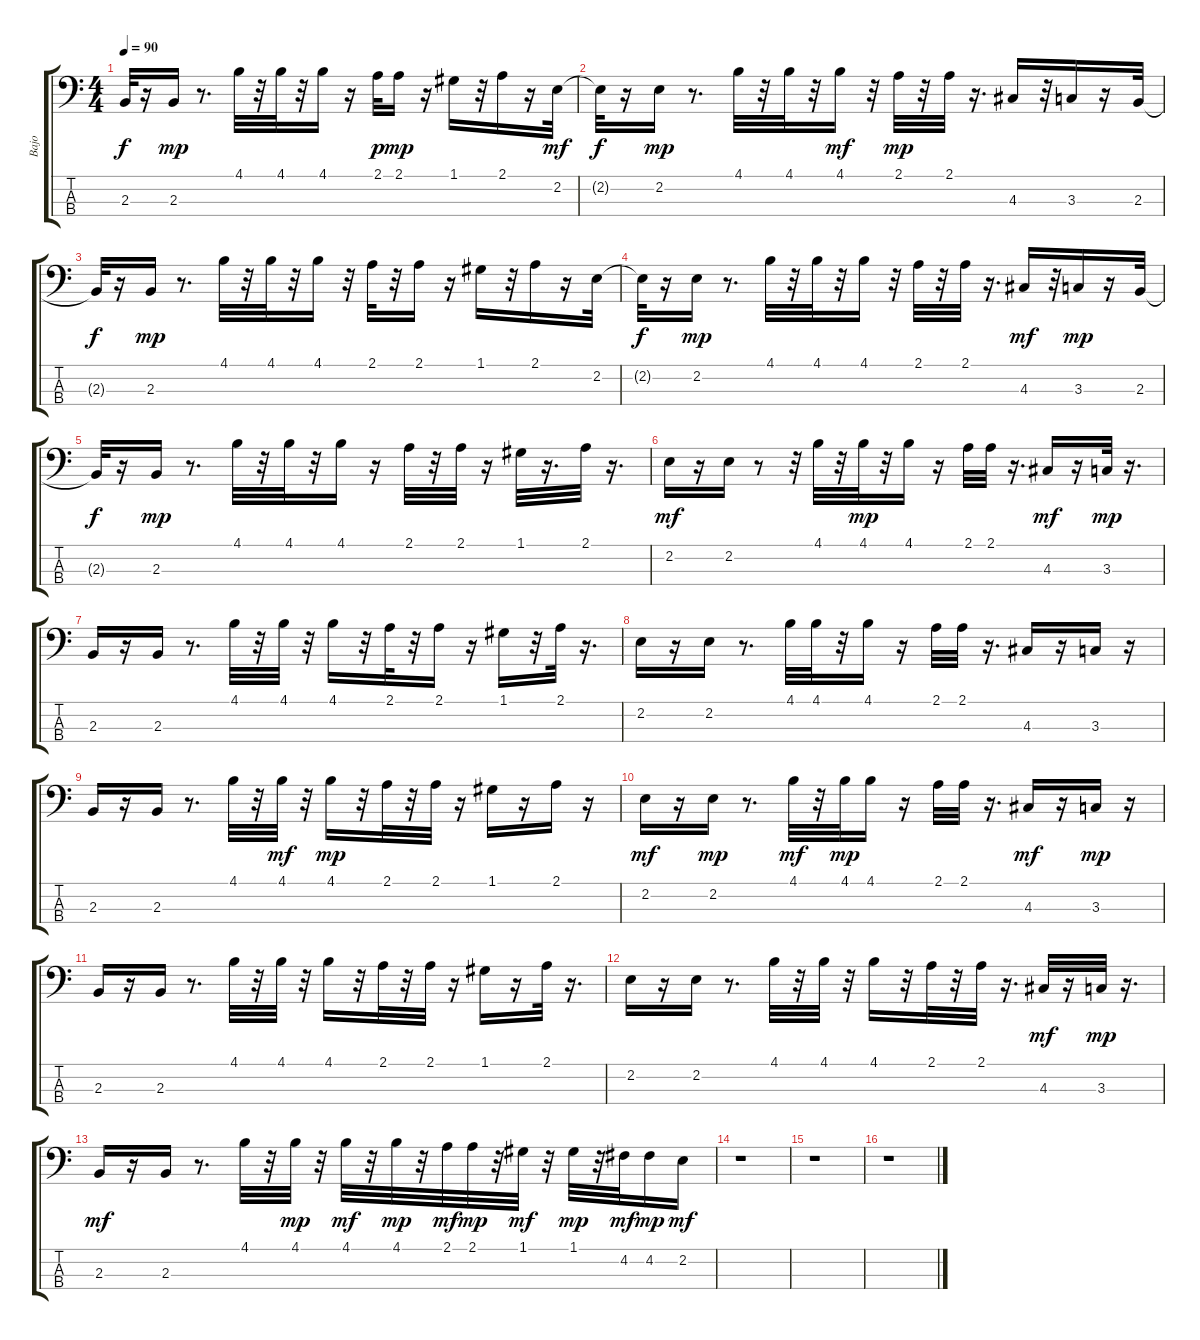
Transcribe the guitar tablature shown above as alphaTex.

\track ("Bajo" "Bajo") {instrument electricbassfinger}
\staff {score tabs}
\tuning (G2 D2 A1 E1) {hide}
\ts (4 4)
\tempo 90
\clef f4
\ks c
2.3{t}.32{dy f} r.16 2.3.16{dy mp} r.8{d} 4.1.32 r.32 4.1.32 r.32 4.1.16 r.16 2.1.32{dy p} 2.1.16{dy mp} r.16 1.1.16 r.32 2.1.16 r.16 2.2.32{dy mf} |
2.2{t}.32{dy f} r.16 2.2.16{dy mp} r.8{d} 4.1.32 r.32 4.1.32 r.32 4.1.16{dy mf} r.32 2.1.32{dy mp} r.32 2.1.32 r.16{d} 4.3.16 r.32 3.3.16 r.16 2.3.32 |
2.3{t}.32{dy f} r.16 2.3.16{dy mp} r.8{d} 4.1.32 r.32 4.1.32 r.32 4.1.16 r.32 2.1.32 r.32 2.1.16 r.16 1.1.16 r.32 2.1.16 r.16 2.2.32 |
2.2{t}.32{dy f} r.16 2.2.16{dy mp} r.8{d} 4.1.32 r.32 4.1.32 r.32 4.1.16 r.32 2.1.32 r.32 2.1.32 r.16{d} 4.3.16{dy mf} r.32 3.3.16{dy mp} r.16 2.3.32 |
2.3{t}.32{dy f} r.16 2.3.16{dy mp} r.8{d} 4.1.32 r.32 4.1.32 r.32 4.1.16 r.16 2.1.32 r.32 2.1.32 r.16 1.1.32 r.16{d} 2.1.32 r.16{d} |
2.2.16{dy mf} r.16 2.2.16 r.8 r.32 4.1.32 r.32 4.1.32{dy mp} r.32 4.1.16 r.16 2.1.32 2.1.32 r.16{d} 4.3.16{dy mf} r.16 3.3.32{dy mp} r.16{d} |
2.3.16 r.16 2.3.16 r.8{d} 4.1.32 r.32 4.1.32 r.32 4.1.16 r.32 2.1.32 r.32 2.1.16 r.16 1.1.16 r.32 2.1.32 r.16{d} |
2.2.16 r.16 2.2.16 r.8{d} 4.1.32 4.1.32 r.32 4.1.16 r.16 2.1.32 2.1.32 r.16{d} 4.3.16 r.16 3.3.16 r.16 |
2.3.16 r.16 2.3.16 r.8{d} 4.1.32 r.32 4.1.32{dy mf} r.32 4.1.16{dy mp} r.32 2.1.32 r.32 2.1.32 r.16 1.1.16 r.16 2.1.16 r.16 |
2.2.16{dy mf} r.16 2.2.16{dy mp} r.8{d} 4.1.32{dy mf} r.32 4.1.32{dy mp} 4.1.16 r.16 2.1.32 2.1.32 r.16{d} 4.3.16{dy mf} r.16 3.3.16{dy mp} r.16 |
2.3.16 r.16 2.3.16 r.8{d} 4.1.32 r.32 4.1.32 r.32 4.1.16 r.32 2.1.32 r.32 2.1.32 r.16 1.1.16 r.16 2.1.32 r.16{d} |
2.2.16 r.16 2.2.16 r.8{d} 4.1.32 r.32 4.1.32 r.32 4.1.16 r.32 2.1.32 r.32 2.1.32 r.16{d} 4.3.32{dy mf} r.16 3.3.32{dy mp} r.16{d} |
2.3.16{dy mf} r.16 2.3.16 r.8{d} 4.1.32 r.32 4.1.32{dy mp} r.32 4.1.32{dy mf} r.32 4.1.32{dy mp} r.32 2.1.32{dy mf} 2.1.32{dy mp} r.32 1.1.32{dy mf} r.32 1.1.32{dy mp} r.32 4.2.32{dy mf} 4.2.16{dy mp} 2.2.16{dy mf} |
r.1 |
r.1 |
r.1
